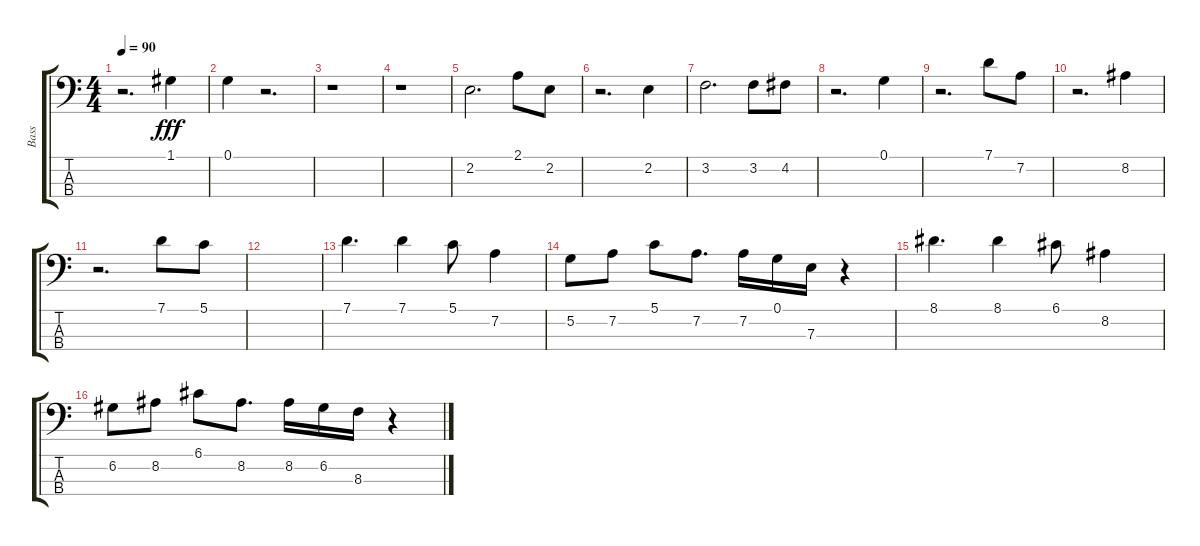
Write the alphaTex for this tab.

\track ("Bass" "Bass") {instrument electricbassfinger}
\staff {score tabs}
\tuning (G2 D2 A1 E1) {hide}
\ts (4 4)
\tempo 90
\clef f4
\ks c
r.2{d dy fff} 1.1.4 |
0.1.4 r.2{d} |
r.1 |
r.1 |
2.2.2{d} 2.1.8 2.2.8 |
r.2{d} 2.2.4 |
3.2.2{d} 3.2.8 4.2.8 |
r.2{d} 0.1.4 |
r.2{d} 7.1.8 7.2.8 |
r.2{d} 8.2.4 |
r.2{d} 7.1.8 5.1.8 |
|
7.1.4{d} 7.1.4 5.1.8 7.2.4 |
5.2.8 7.2.8 5.1.8 7.2.8{d} 7.2.16 0.1.16 7.3.16 r.4 |
8.1.4{d} 8.1.4 6.1.8 8.2.4 |
6.2.8 8.2.8 6.1.8 8.2.8{d} 8.2.16 6.2.16 8.3.16 r.4
